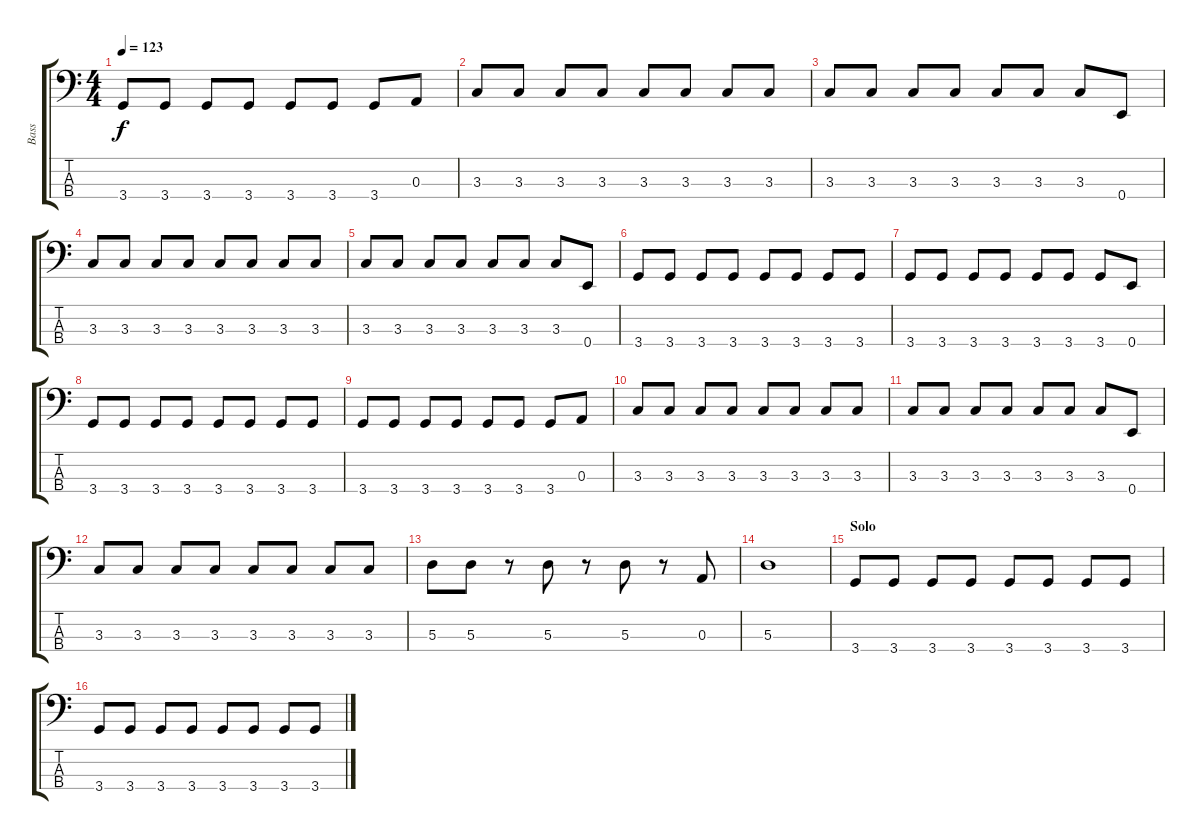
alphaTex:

\track ("Bass" "Bass") {instrument electricbassfinger}
\staff {score tabs}
\tuning (G2 D2 A1 E1) {hide}
\ts (4 4)
\tempo 123
\clef f4
\ks c
3.4.8{dy f} 3.4.8 3.4.8 3.4.8 3.4.8 3.4.8 3.4.8 0.3.8 |
3.3.8 3.3.8 3.3.8 3.3.8 3.3.8 3.3.8 3.3.8 3.3.8 |
3.3.8 3.3.8 3.3.8 3.3.8 3.3.8 3.3.8 3.3.8 0.4.8 |
3.3.8 3.3.8 3.3.8 3.3.8 3.3.8 3.3.8 3.3.8 3.3.8 |
3.3.8 3.3.8 3.3.8 3.3.8 3.3.8 3.3.8 3.3.8 0.4.8 |
3.4.8 3.4.8 3.4.8 3.4.8 3.4.8 3.4.8 3.4.8 3.4.8 |
3.4.8 3.4.8 3.4.8 3.4.8 3.4.8 3.4.8 3.4.8 0.4.8 |
3.4.8 3.4.8 3.4.8 3.4.8 3.4.8 3.4.8 3.4.8 3.4.8 |
3.4.8 3.4.8 3.4.8 3.4.8 3.4.8 3.4.8 3.4.8 0.3.8 |
3.3.8 3.3.8 3.3.8 3.3.8 3.3.8 3.3.8 3.3.8 3.3.8 |
3.3.8 3.3.8 3.3.8 3.3.8 3.3.8 3.3.8 3.3.8 0.4.8 |
3.3.8 3.3.8 3.3.8 3.3.8 3.3.8 3.3.8 3.3.8 3.3.8 |
5.3.8 5.3.8 r.8 5.3.8 r.8 5.3.8 r.8 0.3.8 |
5.3.1 |
\section ("" "Solo")
3.4.8 3.4.8 3.4.8 3.4.8 3.4.8 3.4.8 3.4.8 3.4.8 |
3.4.8 3.4.8 3.4.8 3.4.8 3.4.8 3.4.8 3.4.8 3.4.8
